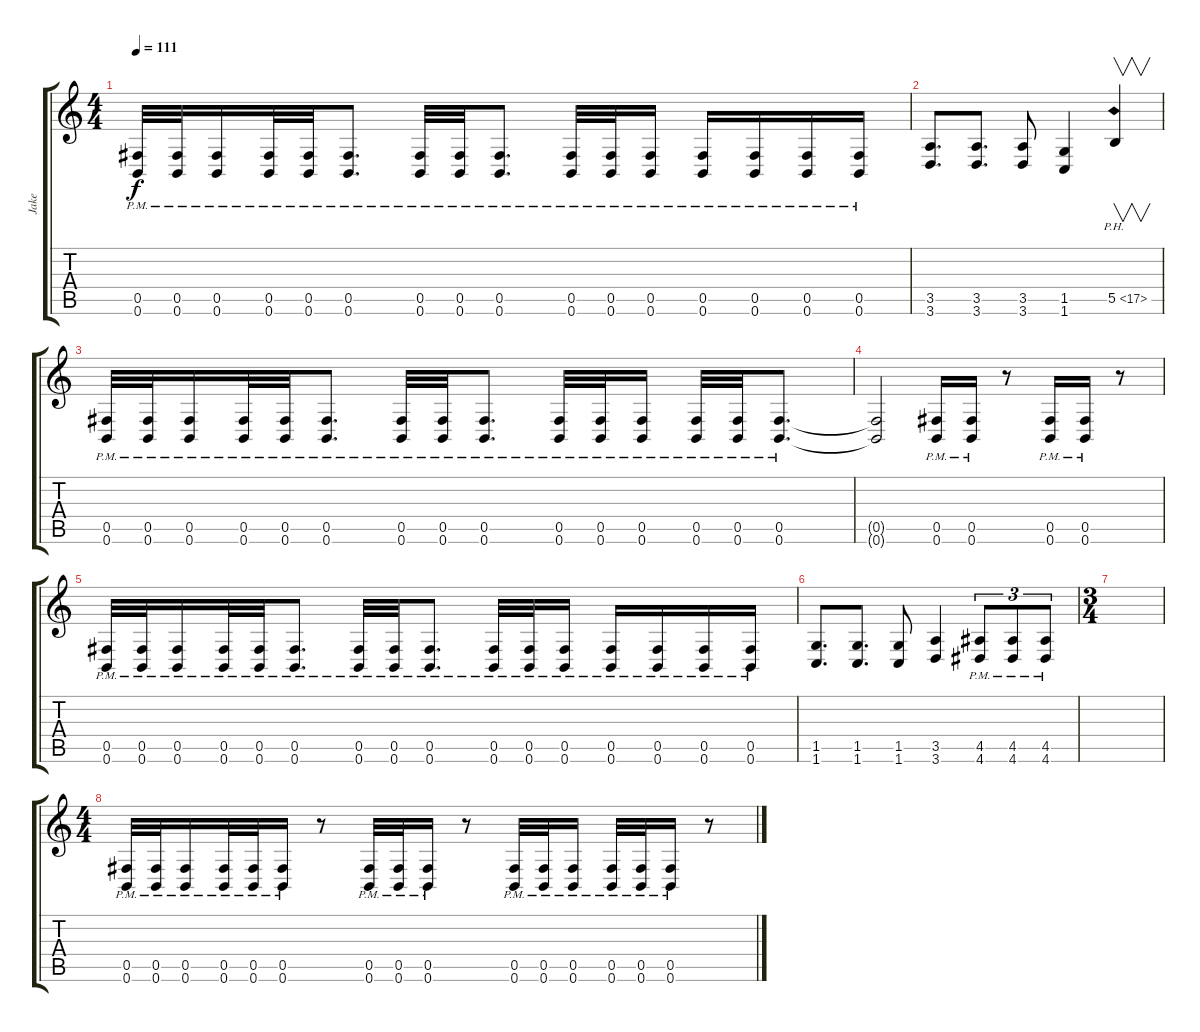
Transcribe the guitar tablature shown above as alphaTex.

\track ("Jake" "Jake") {instrument distortionguitar}
\staff {score tabs}
\tuning (Db4 Ab3 E3 B2 Gb2 B1) {hide}
\ts (4 4)
\tempo 111
\clef g2
\ks c
(0.5{pm} 0.6{pm}).32{dy f} (0.5{pm} 0.6{pm}).32 (0.5{pm} 0.6{pm}).16 (0.5{pm} 0.6{pm}).32 (0.5{pm} 0.6{pm}).32 (0.5{pm} 0.6{pm}).8{d} (0.5{pm} 0.6{pm}).32 (0.5{pm} 0.6{pm}).32 (0.5{pm} 0.6{pm}).8{d} (0.5{pm} 0.6{pm}).32 (0.5{pm} 0.6{pm}).32 (0.5{pm} 0.6{pm}).16 (0.5{pm} 0.6{pm}).16 (0.5{pm} 0.6{pm}).16 (0.5{pm} 0.6{pm}).16 (0.5{pm} 0.6{pm}).16 |
(3.5 3.6).8{d} (3.5 3.6).8{d} (3.5 3.6).8 (1.5 1.6).4 5.5{ph 12}.4{v} |
(0.5{pm} 0.6{pm}).32 (0.5{pm} 0.6{pm}).32 (0.5{pm} 0.6{pm}).16 (0.5{pm} 0.6{pm}).32 (0.5{pm} 0.6{pm}).32 (0.5{pm} 0.6{pm}).8{d} (0.5{pm} 0.6{pm}).32 (0.5{pm} 0.6{pm}).32 (0.5{pm} 0.6{pm}).8{d} (0.5{pm} 0.6{pm}).32 (0.5{pm} 0.6{pm}).32 (0.5{pm} 0.6{pm}).16 (0.5{pm} 0.6{pm}).32 (0.5{pm} 0.6{pm}).32 (0.5{pm} 0.6{pm}).8{d} |
(0.5{t} 0.6{t}).2 (0.5{pm} 0.6{pm}).16 (0.5{pm} 0.6{pm}).16 r.8 (0.5{pm} 0.6{pm}).16 (0.5{pm} 0.6{pm}).16 r.8 |
(0.5{pm} 0.6{pm}).32 (0.5{pm} 0.6{pm}).32 (0.5{pm} 0.6{pm}).16 (0.5{pm} 0.6{pm}).32 (0.5{pm} 0.6{pm}).32 (0.5{pm} 0.6{pm}).8{d} (0.5{pm} 0.6{pm}).32 (0.5{pm} 0.6{pm}).32 (0.5{pm} 0.6{pm}).8{d} (0.5{pm} 0.6{pm}).32 (0.5{pm} 0.6{pm}).32 (0.5{pm} 0.6{pm}).16 (0.5{pm} 0.6{pm}).16 (0.5{pm} 0.6{pm}).16 (0.5{pm} 0.6{pm}).16 (0.5{pm} 0.6{pm}).16 |
(1.5 1.6).8{d} (1.5 1.6).8{d} (1.5 1.6).8 (3.5 3.6).4 (4.5{pm} 4.6{pm}).8{tu (3 2)} (4.5{pm} 4.6{pm}).8{tu (3 2)} (4.5{pm} 4.6{pm}).8{tu (3 2)} |
\ts (3 4)
|
\ts (4 4)
(0.5{pm} 0.6{pm}).32 (0.5{pm} 0.6{pm}).32 (0.5{pm} 0.6{pm}).16 (0.5{pm} 0.6{pm}).32 (0.5{pm} 0.6{pm}).32 (0.5{pm} 0.6{pm}).16 r.8 (0.5{pm} 0.6{pm}).32 (0.5{pm} 0.6{pm}).32 (0.5{pm} 0.6{pm}).16 r.8 (0.5{pm} 0.6{pm}).32 (0.5{pm} 0.6{pm}).32 (0.5{pm} 0.6{pm}).16 (0.5{pm} 0.6{pm}).32 (0.5{pm} 0.6{pm}).32 (0.5{pm} 0.6{pm}).16 r.8
